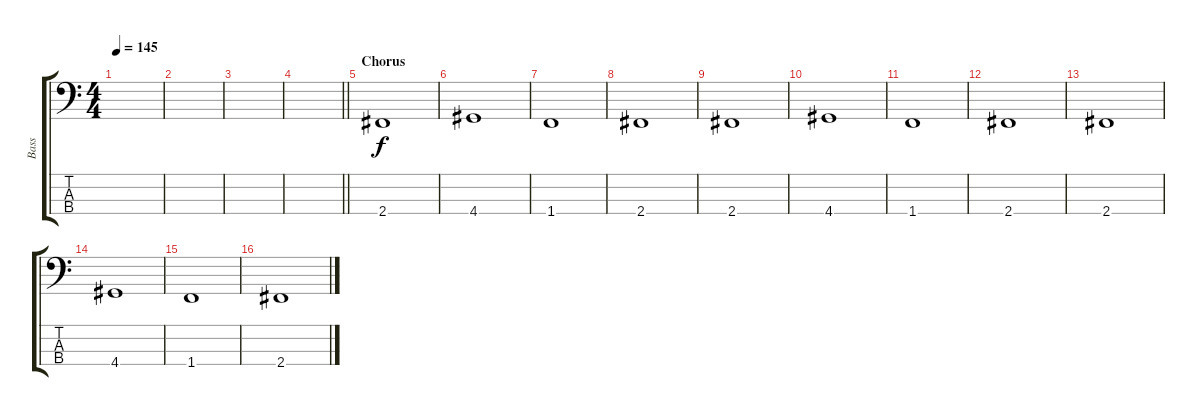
\track ("Bass" "Bass") {instrument electricbassfinger}
\staff {score tabs}
\tuning (G2 D2 A1 E1) {hide}
\ts (4 4)
\tempo 145
\clef f4
\ks c
|
|
|
\barLineRight lightlight
|
\section ("" "Chorus")
2.4.1 |
4.4.1 |
1.4.1 |
2.4.1 |
2.4.1 |
4.4.1 |
1.4.1 |
2.4.1 |
2.4.1 |
4.4.1 |
1.4.1 |
2.4.1
